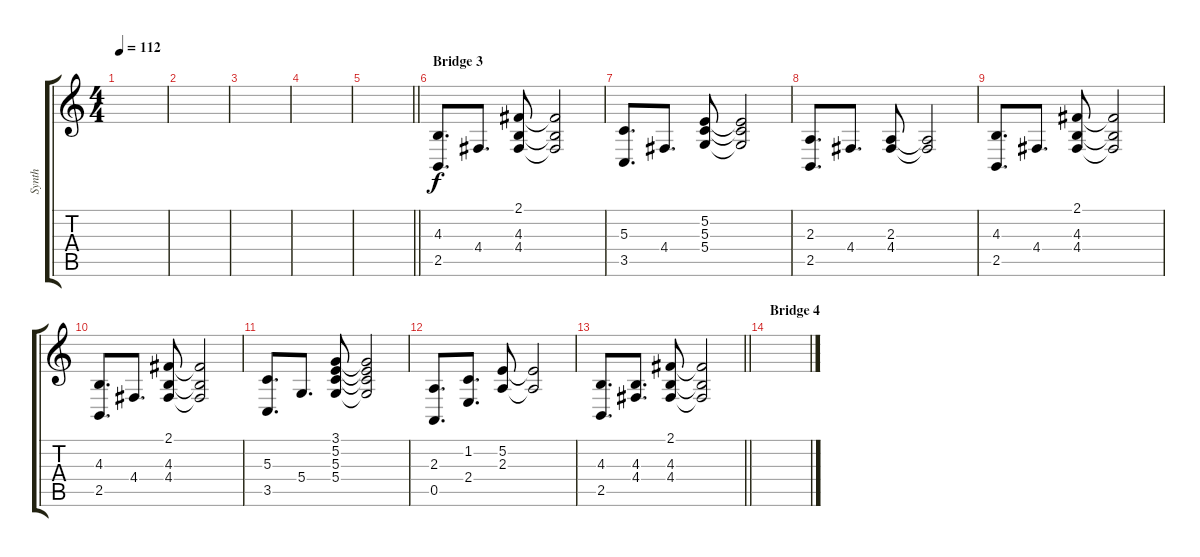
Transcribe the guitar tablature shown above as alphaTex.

\track ("Synth" "Synth") {instrument lead2sawtooth}
\staff {score tabs}
\tuning (E4 B3 G3 D3 A2 E2) {hide}
\ts (4 4)
\tempo 112
\clef g2
\ks c
|
|
|
|
\barLineRight lightlight
|
\section ("" "Bridge 3")
(4.3 2.5).8{d} 4.4.8{d} (2.1 4.3 4.4).8 (2.1{t} 4.3{t} 4.4{t}).2 |
(5.3 3.5).8{d} 4.4.8{d} (5.2 5.3 5.4).8 (5.2{t} 5.3{t} 5.4{t}).2 |
(2.3 2.5).8{d} 4.4.8{d} (2.3 4.4).8 (2.3{t} 4.4{t}).2 |
(4.3 2.5).8{d} 4.4.8{d} (2.1 4.3 4.4).8 (2.1{t} 4.3{t} 4.4{t}).2 |
(4.3 2.5).8{d} 4.4.8{d} (2.1 4.3 4.4).8 (2.1{t} 4.3{t} 4.4{t}).2 |
(5.3 3.5).8{d} 5.4.8{d} (3.1 5.2 5.3 5.4).8 (3.1{t} 5.2{t} 5.3{t} 5.4{t}).2 |
(2.3 0.5).8{d} (1.2 2.4).8{d} (5.2 2.3).8 (5.2{t} 2.3{t}).2 |
\barLineRight lightlight
(4.3 2.5).8{d} (4.3 4.4).8{d} (2.1 4.3 4.4).8 (2.1{t} 4.3{t} 4.4{t}).2 |
\section ("" "Bridge 4")
